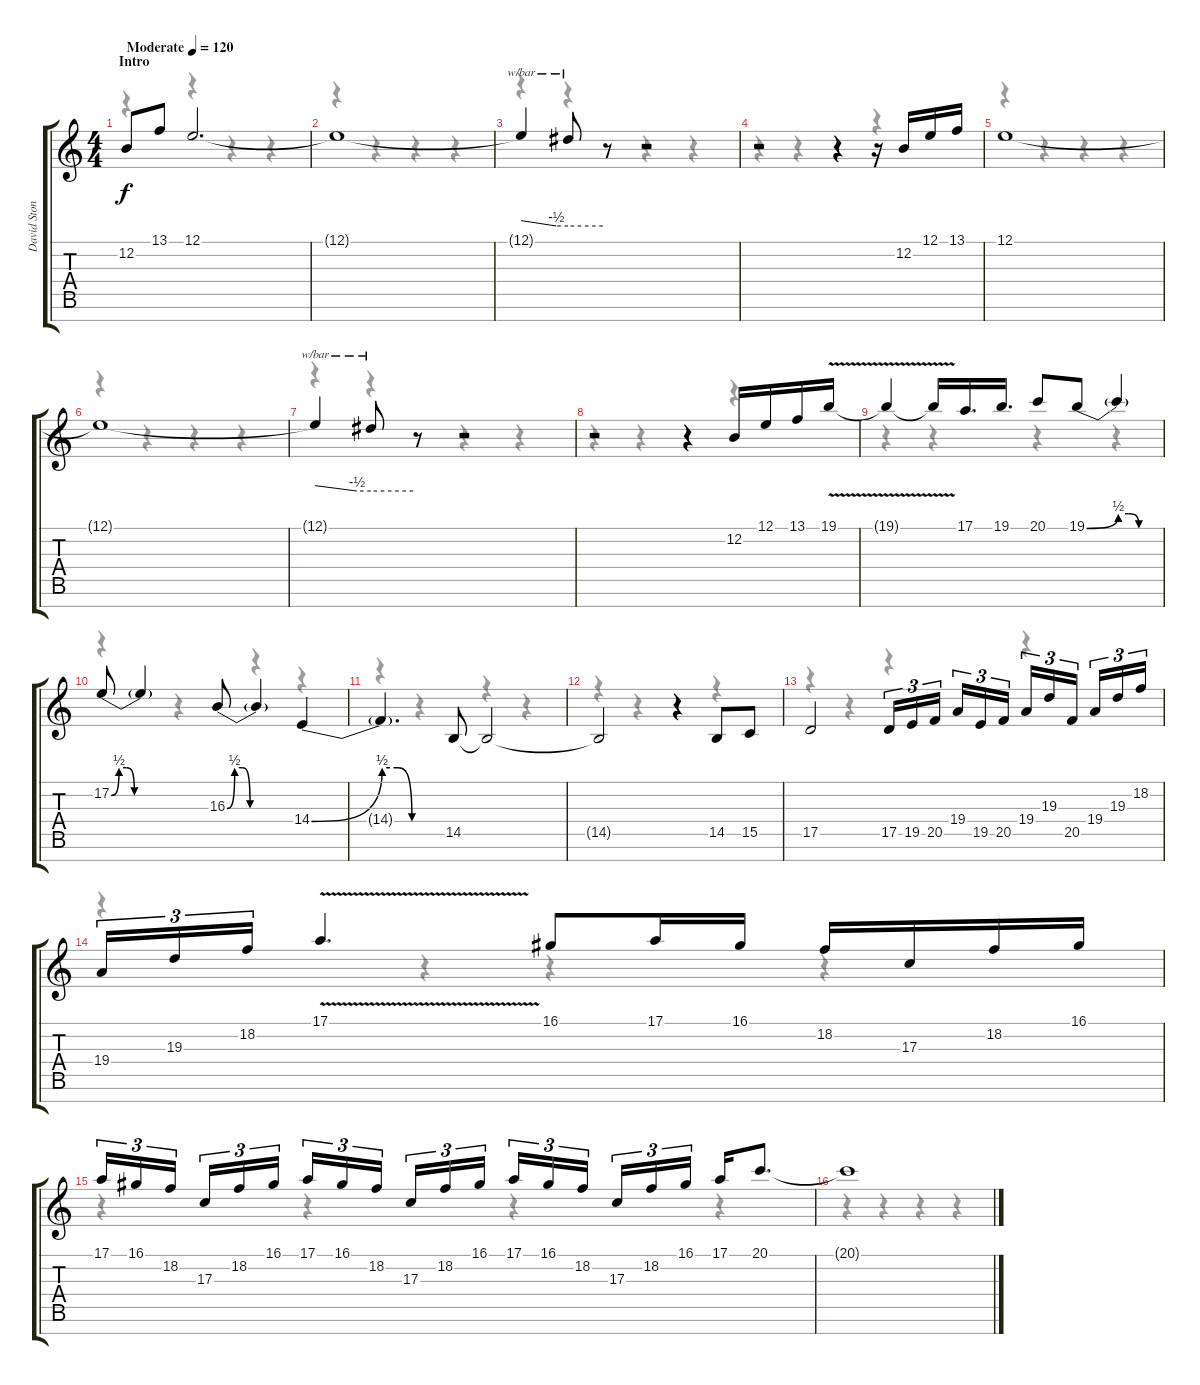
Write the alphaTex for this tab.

\track ("David Stone - Keys 2" "David Ston") {instrument lead1square}
\staff {score tabs}
\tuning (E4 B3 G3 D3 A2 E2 B1) {hide}
\voice
\ts (4 4)
\section ("" "Intro")
\tempo (120 "Moderate")
\clef g2
\ks c
12.2.8{dy f instrument lead1square} 13.1.8 12.1.2{d} |
12.1{t}.1 |
12.1{t}.4{tbe (custom default 0 0 45 -2 60 -2)} 12.1{t}.8{tbe (hold default 0 -2 60 -2)} r.8 r.2 |
r.2 r.4 r.16 12.2.16 12.1.16 13.1.16 |
12.1.1 |
12.1{t}.1 |
12.1{t}.4{tbe (custom default 0 0 45 -2 60 -2)} 12.1{t}.8{tbe (hold default 0 -2 60 -2)} r.8 r.2 |
r.2 r.4 12.2.16 12.1.16 13.1.16 19.1{v}.16 |
19.1{v t}.4 19.1{v t}.16 17.1.16{d} 19.1.16{d} 20.1.8 19.1{be (bend 0 0 60 2)}.8 19.1{be (custom 0 2 15 2 30 0 60 0) t}.4 |
17.2{be (custom 0 0 15 2 30 2 45 0 60 0)}.8 17.2{be (hold 0 0 60 0) t}.4 16.3{be (custom 0 0 15 2 30 2 45 0 60 0)}.8 16.3{be (hold 0 0 60 0) t}.4 14.4{be (bend 0 0 60 2)}.4 |
14.4{be (custom 0 2 15 2 30 0 60 0) t}.4{d} 14.5.8 14.5{t}.2 |
14.5{t}.2 r.4 14.5.8 15.5.8 |
17.5.2 17.5.16{tu (3 2)} 19.5.16{tu (3 2)} 20.5.16{tu (3 2)} 19.4.16{tu (3 2)} 19.5.16{tu (3 2)} 20.5.16{tu (3 2)} 19.4.16{tu (3 2)} 19.3.16{tu (3 2)} 20.5.16{tu (3 2)} 19.4.16{tu (3 2)} 19.3.16{tu (3 2)} 18.2.16{tu (3 2)} |
19.4.16{tu (3 2)} 19.3.16{tu (3 2)} 18.2.16{tu (3 2)} 17.1{v}.4{d} 16.1.8 17.1.16 16.1.16 18.2.16 17.3.16 18.2.16 16.1.16 |
17.1.16{tu (3 2)} 16.1.16{tu (3 2)} 18.2.16{tu (3 2)} 17.3.16{tu (3 2)} 18.2.16{tu (3 2)} 16.1.16{tu (3 2)} 17.1.16{tu (3 2)} 16.1.16{tu (3 2)} 18.2.16{tu (3 2)} 17.3.16{tu (3 2)} 18.2.16{tu (3 2)} 16.1.16{tu (3 2)} 17.1.16{tu (3 2)} 16.1.16{tu (3 2)} 18.2.16{tu (3 2)} 17.3.16{tu (3 2)} 18.2.16{tu (3 2)} 16.1.16{tu (3 2)} 17.1.16 20.1.8{d} |
20.1{t}.1
\voice
\clef g2
\ottava regular
\simile none
\ks c
r.4{dy f} r.4 r.4 r.4 |
r.4 r.4 r.4 r.4 |
r.4 r.4 r.4 r.4 |
r.4 r.4 r.4 r.4 |
r.4 r.4 r.4 r.4 |
r.4 r.4 r.4 r.4 |
r.4 r.4 r.4 r.4 |
r.4 r.4 r.4 r.4 |
r.4 r.4 r.4 r.4 |
r.4 r.4 r.4 r.4 |
r.4 r.4 r.4 r.4 |
r.4 r.4 r.4 r.4 |
r.4 r.4 r.4 r.4 |
r.4 r.4 r.4 r.4 |
r.4 r.4 r.4 r.4 |
r.4 r.4 r.4 r.4
